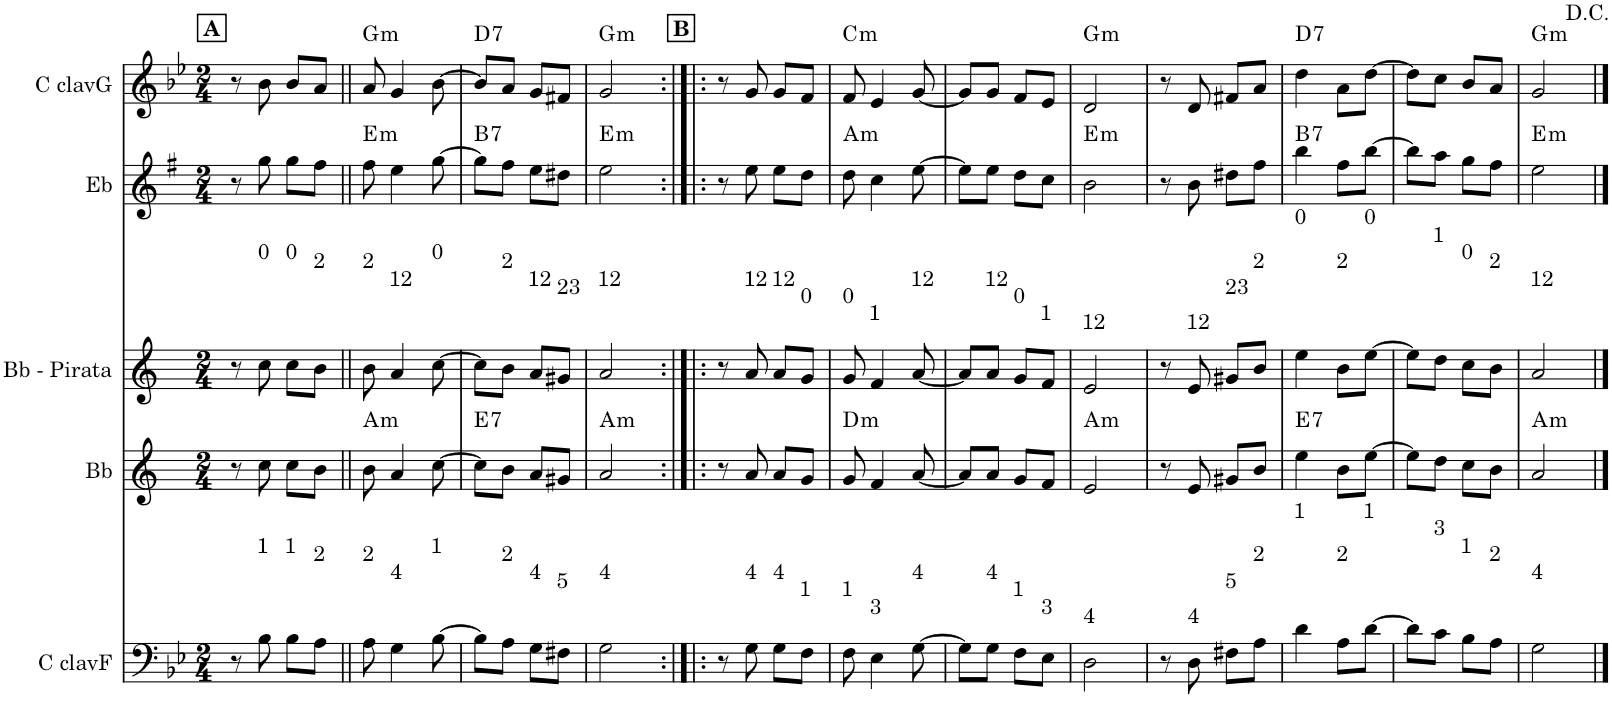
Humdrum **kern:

**kern	**kern	**harte	**kern	**kern	**harte	**kern	**harte
*part5	*part4	*part4	*part3	*part2	*part2	*part1	*part1
*staff5	*staff4	*	*staff3	*staff2	*	*staff1	*
*I"C clavF	*I"Bb	*	*I"Bb - Pirata	*I"Eb	*	*I"C clavG	*
*clefF4	*clefG2	*	*clefG2	*clefG2	*	*clefG2	*
*	*Trd1c2	*	*Trd1c2	*Trd5c9	*	*	*
*k[b-e-]	*k[]	*	*k[]	*k[f#]	*	*k[b-e-]	*
*B-:	*	*	*	*G:	*	*B-:	*
*M2/4	*M2/4	*	*M2/4	*M2/4	*	*M2/4	*
!!LO:REH:place=s1:a:B:cj:t=A
=1	=1	=1	=1	=1	=1	=1	=1
8r	8r	.	8r	8r	.	8r	.
!	!	!	!LO:TX:a:t=0	!	!	!	!
!LO:TX:a:t=1	!	!	!	!	!	!	!
8B-\	8cc\	.	8cc\	8gg\	.	8b-\	.
!	!	!	!LO:TX:a:t=0	!	!	!	!
!LO:TX:a:t=1	!	!	!	!	!	!	!
8B-\L	8cc\L	.	8cc\L	8gg\L	.	8b-/L	.
!	!	!	!LO:TX:a:t=2	!	!	!	!
!LO:TX:a:t=2	!	!	!	!	!	!	!
8A\J	8b\J	.	8b\J	8ff#\J	.	8a/J	.
=2||	=2||	=2||	=2||	=2||	=2||	=2||	=2||
!	!	!	!LO:TX:a:t=2	!	!	!	!
!LO:TX:a:t=2	!	!LO:H:kt=m	!	!	!LO:H:kt=m	!	!LO:H:kt=m
8A\	8b\	A:min	8b\	8ff#\	E:min	8a/	G:min
!	!	!	!LO:TX:a:t=12	!	!	!	!
!LO:TX:a:t=4	!	!	!	!	!	!	!
4G\	4a/	.	4a/	4ee\	.	4g/	.
!	!	!	!LO:TX:a:t=0	!	!	!	!
!LO:TX:a:t=1	!	!	!	!	!	!	!
[>8B-\	[>8cc\	.	[>8cc\	[>8gg\	.	[>8b-\	.
=3	=3	=3	=3	=3	=3	=3	=3
!	!	!LO:H:kt=7	!	!	!LO:H:kt=7	!	!LO:H:kt=7
8B-\L]	8cc\L]	E:7	8cc\L]	8gg\L]	B:7	8b-/L]	D:7
!	!	!	!LO:TX:a:t=2	!	!	!	!
!LO:TX:a:t=2	!	!	!	!	!	!	!
8A\J	8b\J	.	8b\J	8ff#\J	.	8a/J	.
!	!	!	!LO:TX:a:t=12	!	!	!	!
!LO:TX:a:t=4	!	!	!	!	!	!	!
8G\L	8a/L	.	8a/L	8ee\L	.	8g/L	.
!	!	!	!LO:TX:a:t=23	!	!	!	!
!LO:TX:a:t=5	!	!	!	!	!	!	!
8F#X\J	8g#X/J	.	8g#X/J	8dd#X\J	.	8f#X/J	.
=4	=4	=4	=4	=4	=4	=4	=4
!	!	!	!LO:TX:a:t=12	!	!	!	!
!LO:TX:a:t=4	!	!LO:H:kt=m	!	!	!LO:H:kt=m	!	!LO:H:kt=m
2G\	2a/	A:min	2a/	2ee\	E:min	2g/	G:min
!!LO:REH:place=s1:a:B:cj:t=B
=5:|!|:	=5:|!|:	=5:|!|:	=5:|!|:	=5:|!|:	=5:|!|:	=5:|!|:	=5:|!|:
8r	8r	.	8r	8r	.	8r	.
!	!	!	!LO:TX:a:t=12	!	!	!	!
!LO:TX:a:t=4	!	!	!	!	!	!	!
8G\	8a/	.	8a/	8ee\	.	8g/	.
!	!	!	!LO:TX:a:t=12	!	!	!	!
!LO:TX:a:t=4	!	!	!	!	!	!	!
8G\L	8a/L	.	8a/L	8ee\L	.	8g/L	.
!	!	!	!LO:TX:a:t=0	!	!	!	!
!LO:TX:a:t=1	!	!	!	!	!	!	!
8F\J	8g/J	.	8g/J	8dd\J	.	8f/J	.
=6	=6	=6	=6	=6	=6	=6	=6
!	!	!	!LO:TX:a:t=0	!	!	!	!
!LO:TX:a:t=1	!	!LO:H:kt=m	!	!	!LO:H:kt=m	!	!LO:H:kt=m
8F\	8g/	D:min	8g/	8dd\	A:min	8f/	C:min
!	!	!	!LO:TX:a:t=1	!	!	!	!
!LO:TX:a:t=3	!	!	!	!	!	!	!
4E-\	4f/	.	4f/	4cc\	.	4e-/	.
!	!	!	!LO:TX:a:t=12	!	!	!	!
!LO:TX:a:t=4	!	!	!	!	!	!	!
[>8G\	[<8a/	.	[<8a/	[>8ee\	.	[<8g/	.
=7	=7	=7	=7	=7	=7	=7	=7
8G\L]	8a/L]	.	8a/L]	8ee\L]	.	8g/L]	.
!	!	!	!LO:TX:a:t=12	!	!	!	!
!LO:TX:a:t=4	!	!	!	!	!	!	!
8G\J	8a/J	.	8a/J	8ee\J	.	8g/J	.
!	!	!	!LO:TX:a:t=0	!	!	!	!
!LO:TX:a:t=1	!	!	!	!	!	!	!
8F\L	8g/L	.	8g/L	8dd\L	.	8f/L	.
!	!	!	!LO:TX:a:t=1	!	!	!	!
!LO:TX:a:t=3	!	!	!	!	!	!	!
8E-\J	8f/J	.	8f/J	8cc\J	.	8e-/J	.
=8	=8	=8	=8	=8	=8	=8	=8
!	!	!	!LO:TX:a:t=12	!	!	!	!
!LO:TX:a:t=4	!	!LO:H:kt=m	!	!	!LO:H:kt=m	!	!LO:H:kt=m
2D\	2e/	A:min	2e/	2b\	E:min	2d/	G:min
=9	=9	=9	=9	=9	=9	=9	=9
8r	8r	.	8r	8r	.	8r	.
!	!	!	!LO:TX:a:t=12	!	!	!	!
!LO:TX:a:t=4	!	!	!	!	!	!	!
8D\	8e/	.	8e/	8b\	.	8d/	.
!	!	!	!LO:TX:a:t=23	!	!	!	!
!LO:TX:a:t=5	!	!	!	!	!	!	!
8F#X\L	8g#X/L	.	8g#X/L	8dd#X\L	.	8f#X/L	.
!	!	!	!LO:TX:a:t=2	!	!	!	!
!LO:TX:a:t=2	!	!	!	!	!	!	!
8A\J	8b/J	.	8b/J	8ff#\J	.	8a/J	.
=10	=10	=10	=10	=10	=10	=10	=10
!	!	!	!LO:TX:a:t=0	!	!	!	!
!LO:TX:a:t=1	!	!LO:H:kt=7	!	!	!LO:H:kt=7	!	!LO:H:kt=7
4d\	4ee\	E:7	4ee\	4bb\	B:7	4dd\	D:7
!	!	!	!LO:TX:a:t=2	!	!	!	!
!LO:TX:a:t=2	!	!	!	!	!	!	!
8A\L	8b\L	.	8b\L	8ff#\L	.	8a\L	.
!	!	!	!LO:TX:a:t=0	!	!	!	!
!LO:TX:a:t=1	!	!	!	!	!	!	!
[>8d\J	[>8ee\J	.	[>8ee\J	[>8bb\J	.	[>8dd\J	.
=11	=11	=11	=11	=11	=11	=11	=11
8d\L]	8ee\L]	.	8ee\L]	8bb\L]	.	8dd\L]	.
!	!	!	!LO:TX:a:t=1	!	!	!	!
!LO:TX:a:t=3	!	!	!	!	!	!	!
8c\J	8dd\J	.	8dd\J	8aa\J	.	8cc\J	.
!	!	!	!LO:TX:a:t=0	!	!	!	!
!LO:TX:a:t=1	!	!	!	!	!	!	!
8B-\L	8cc\L	.	8cc\L	8gg\L	.	8b-/L	.
!	!	!	!LO:TX:a:t=2	!	!	!	!
!LO:TX:a:t=2	!	!	!	!	!	!	!
8A\J	8b\J	.	8b\J	8ff#\J	.	8a/J	.
=12	=12	=12	=12	=12	=12	=12	=12
!	!	!	!LO:TX:a:t=12	!	!	!	!
!LO:TX:a:t=4	!	!LO:H:kt=m	!	!	!LO:H:kt=m	!	!LO:H:kt=m
2G\	2a/	A:min	2a/	2ee\	E:min	2g/	G:min
==	==	==	==	==	==	==	==
*-	*-	*-	*-	*-	*-	*-	*-
